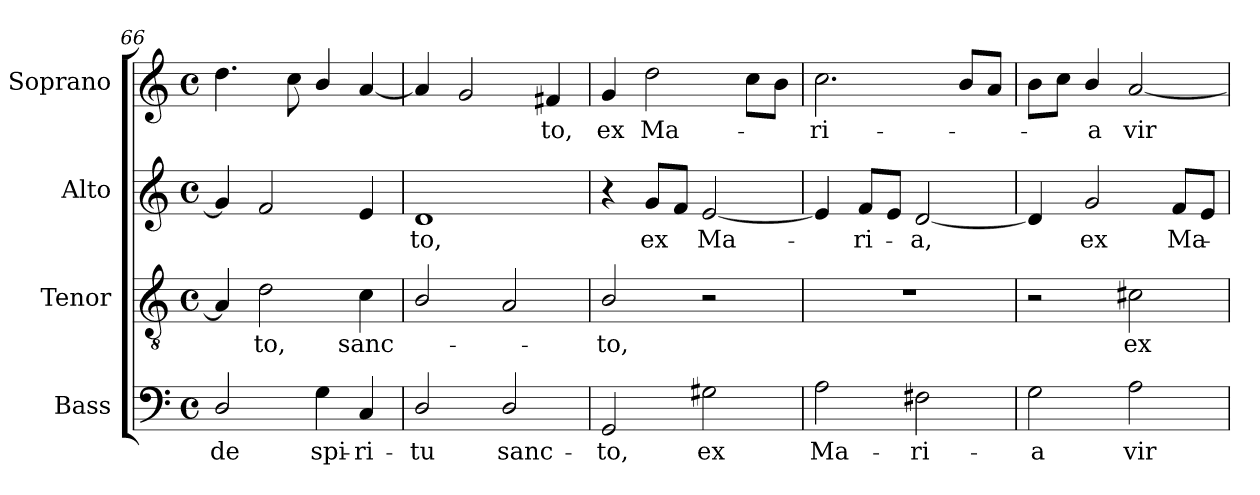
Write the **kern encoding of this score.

**kern	**text	**kern	**text	**kern	**text	**kern	**text
*part4	*part4	*part3	*part3	*part2	*part2	*part1	*part1
*staff4	*staff4	*staff3	*staff3	*staff2	*staff2	*staff1	*staff1
*I"Bass	*	*I"Tenor	*	*I"Alto	*	*I"Soprano	*
*I'B.	*	*I'T.	*	*I'A.	*	*I'S.	*
*clefF4	*	*clefGv2	*	*clefG2	*	*clefG2	*
*	*	*ITrd7c12	*	*	*	*	*
*k[]	*	*k[]	*	*k[]	*	*k[]	*
*C:	*	*C:	*	*C:	*	*C:	*
*M4/4	*	*M4/4	*	*M4/4	*	*M4/4	*
*met(c)	*	*met(c)	*	*met(c)	*	*met(c)	*
=66	=66	=66	=66	=66	=66	=66	=66
!	!LO:LY:b:color=#000000	!	!	!	!	!	!
2Di/	de	4AAi/]	.	4gi/]	.	4.ddi\	.
!	!	!	!LO:LY:b:color=#000000	!	!	!	!
.	.	2Di\	-to,	2fi/	.	.	.
.	.	.	.	.	.	8cci\	.
!	!LO:LY:b:color=#000000	!	!	!	!	!	!
4Gi\	spi-	.	.	.	.	4bi/	.
!	!LO:LY:b:color=#000000	!	!	!	!	!	!
!	!	!	!LO:LY:b:color=#000000	!	!	!	!
4Ci/	-ri-	4Ci\	sanc-	4ei/	.	[4ai/	.
=67	=67	=67	=67	=67	=67	=67	=67
!	!LO:LY:b:color=#000000	!	!	!	!	!	!
!	!	!	!	!	!LO:LY:b:color=#000000	!	!
2Di/	-tu	2BBi/	.	1di	-to,	4ai/]	.
.	.	.	.	.	.	2gi/	.
!	!LO:LY:b:color=#000000	!	!	!	!	!	!
2Di/	sanc-	2AAi/	.	.	.	.	.
!	!	!	!	!	!	!	!LO:LY:b:color=#000000
.	.	.	.	.	.	4f#Xi/	-to,
!!LO:LB:g=z
=68	=68	=68	=68	=68	=68	=68	=68
!	!LO:LY:b:color=#000000	!	!	!	!	!	!
!	!	!	!LO:LY:b:color=#000000	!	!	!	!
!	!	!	!	!	!	!	!LO:LY:b:color=#000000
2GGi/	-to,	2BBi/	-to,	4r	.	4gi/	ex
!	!	!	!	!	!LO:LY:b:color=#000000	!	!
!	!	!	!	!	!	!	!LO:LY:b:color=#000000
.	.	.	.	8gi/L	ex	2ddi\	Ma-
.	.	.	.	8fi/J	.	.	.
!	!LO:LY:b:color=#000000	!	!	!	!	!	!
!	!	!	!	!	!LO:LY:b:color=#000000	!	!
2G#Xi\	ex	2r	.	[2ei/	Ma-	.	.
.	.	.	.	.	.	8cci\L	.
.	.	.	.	.	.	8bi\J	.
=69	=69	=69	=69	=69	=69	=69	=69
!	!LO:LY:b:color=#000000	!	!	!	!	!	!
!	!	!	!	!	!	!	!LO:LY:b:color=#000000
2Ai\	Ma-	1r	.	4ei/]	.	2.cci\	-ri-
!	!	!	!	!	!LO:LY:b:color=#000000	!	!
.	.	.	.	8fi/L	-ri-	.	.
.	.	.	.	8ei/J	.	.	.
!	!LO:LY:b:color=#000000	!	!	!	!	!	!
!	!	!	!	!	!LO:LY:b:color=#000000	!	!
2F#Xi\	-ri-	.	.	[2di/	-a,	.	.
.	.	.	.	.	.	8bi/L	.
.	.	.	.	.	.	8ai/J	.
=70	=70	=70	=70	=70	=70	=70	=70
!	!LO:LY:b:color=#000000	!	!	!	!	!	!
2Gi\	-a	2r	.	4di/]	.	8bi\L	.
.	.	.	.	.	.	8cci\J	.
!	!	!	!	!	!LO:LY:b:color=#000000	!	!
!	!	!	!	!	!	!	!LO:LY:b:color=#000000
.	.	.	.	2gi/	ex	4bi/	-a
!	!LO:LY:b:color=#000000	!	!	!	!	!	!
!	!	!	!LO:LY:b:color=#000000	!	!	!	!
!	!	!	!	!	!	!	!LO:LY:b:color=#000000
2Ai\	vir-	2C#Xi\	ex	.	.	[2ai/	vir-
!	!	!	!	!	!LO:LY:b:color=#000000	!	!
.	.	.	.	8fi/L	Ma-	.	.
.	.	.	.	8ei/J	.	.	.
=	=	=	=	=	=	=	=
*-	*-	*-	*-	*-	*-	*-	*-
